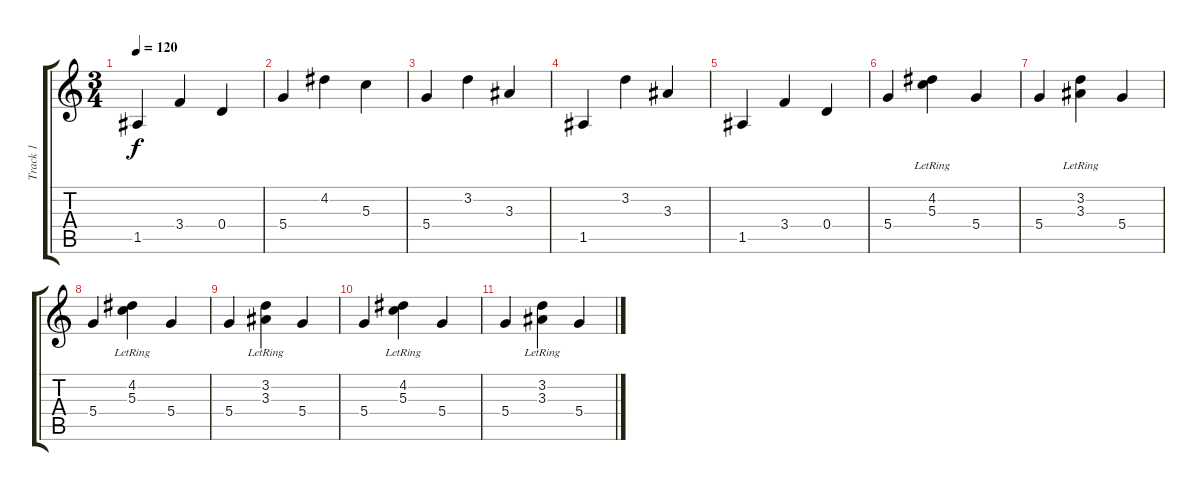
\track ("Track 1" "Track 1") {instrument electricguitarclean}
\staff {score tabs}
\tuning (E4 B3 G3 D3 A2 E2) {hide}
\ts (3 4)
\tempo 120
\clef g2
\ks c
1.5.4{dy f} 3.4.4 0.4.4 |
5.4.4 4.2.4 5.3.4 |
5.4.4 3.2.4 3.3.4 |
1.5.4 3.2.4 3.3.4 |
1.5.4 3.4.4 0.4.4 |
5.4.4 (4.2{lr} 5.3{lr}).4 5.4.4 |
5.4.4 (3.2{lr} 3.3{lr}).4 5.4.4 |
5.4.4 (4.2{lr} 5.3{lr}).4 5.4.4 |
5.4.4 (3.2{lr} 3.3{lr}).4 5.4.4 |
5.4.4 (4.2{lr} 5.3{lr}).4 5.4.4 |
5.4.4 (3.2{lr} 3.3{lr}).4 5.4.4
